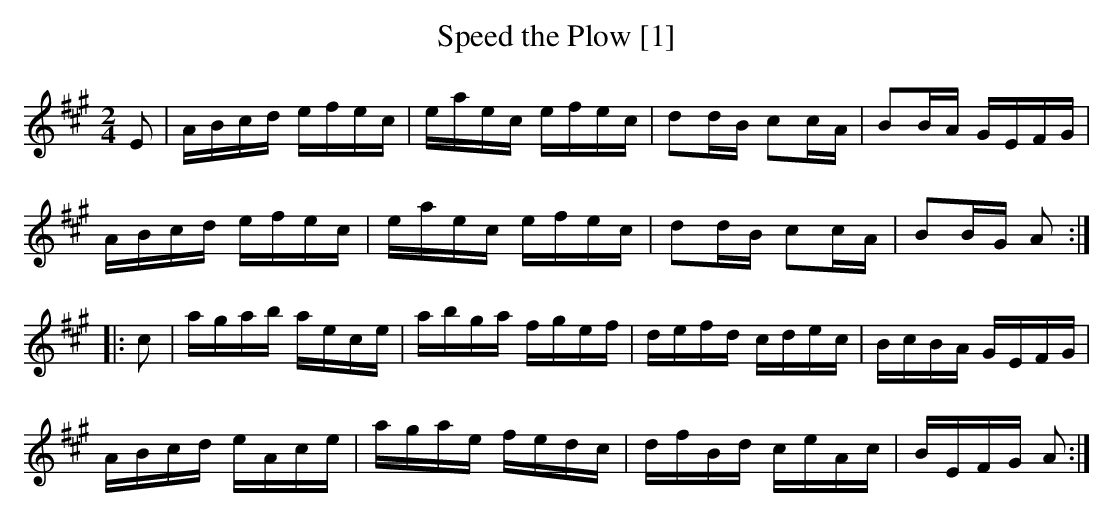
X:1
T:Speed the Plow [1]
M:2/4
L:1/8
K:A
E|A/B/c/d/ e/f/e/c/|e/a/e/c/ e/f/e/c/|dd/B/ cc/A/|BB/A/ G/E/F/G/|
A/B/c/d/ e/f/e/c/|e/a/e/c/ e/f/e/c/|dd/B/ cc/A/|BB/G/ A:|
|:c|a/g/a/b/ a/e/c/e/|a/b/g/a/ f/g/e/f/|d/e/f/d/ c/d/e/c/|B/c/B/A/ G/E/F/G/|
A/B/c/d/ e/A/c/e/|a/g/a/e/ f/e/d/c/|d/f/B/d/ c/e/A/c/|B/E/F/G/ A:|]
